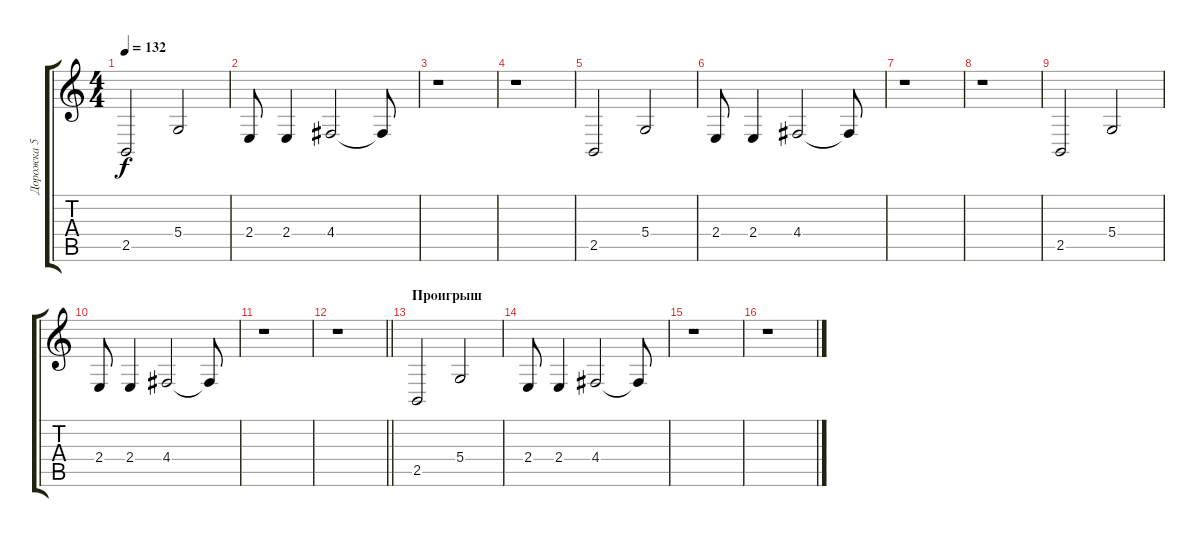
\track ("Дорожка 5" "Дорожка 5") {instrument seashore}
\staff {score tabs}
\tuning (E4 B3 G3 D3 A2 E2) {hide}
\ts (4 4)
\tempo 132
\clef g2
\ks c
2.5.2{dy f volume 16 instrument pad4choir} 5.4.2 |
2.4.8 2.4.4 4.4.2 4.4{t}.8 |
r.1 |
r.1 |
2.5.2{volume 16 instrument pad4choir} 5.4.2 |
2.4.8 2.4.4 4.4.2 4.4{t}.8 |
r.1 |
r.1 |
2.5.2{volume 16 instrument pad4choir} 5.4.2 |
2.4.8 2.4.4 4.4.2 4.4{t}.8 |
r.1 |
\barLineRight lightlight
r.1 |
\section ("" "Проигрыш")
2.5.2{volume 16 instrument pad4choir} 5.4.2 |
2.4.8 2.4.4 4.4.2 4.4{t}.8 |
r.1 |
r.1
